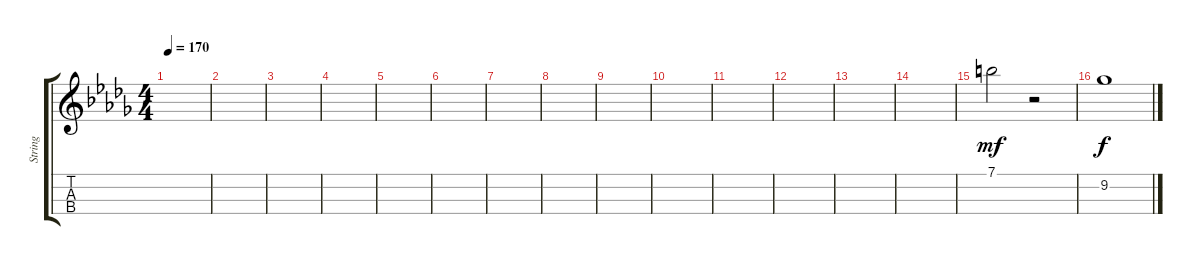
\track ("String" "String") {instrument stringensemble1}
\staff {score tabs}
\tuning (E5 A4 D4 G3) {hide}
\ts (4 4)
\tempo 170
\clef g2
\ks db
|
|
|
|
|
|
|
|
|
|
|
|
|
|
7.1.2{dy mf} r.2 |
9.2.1{dy f}
